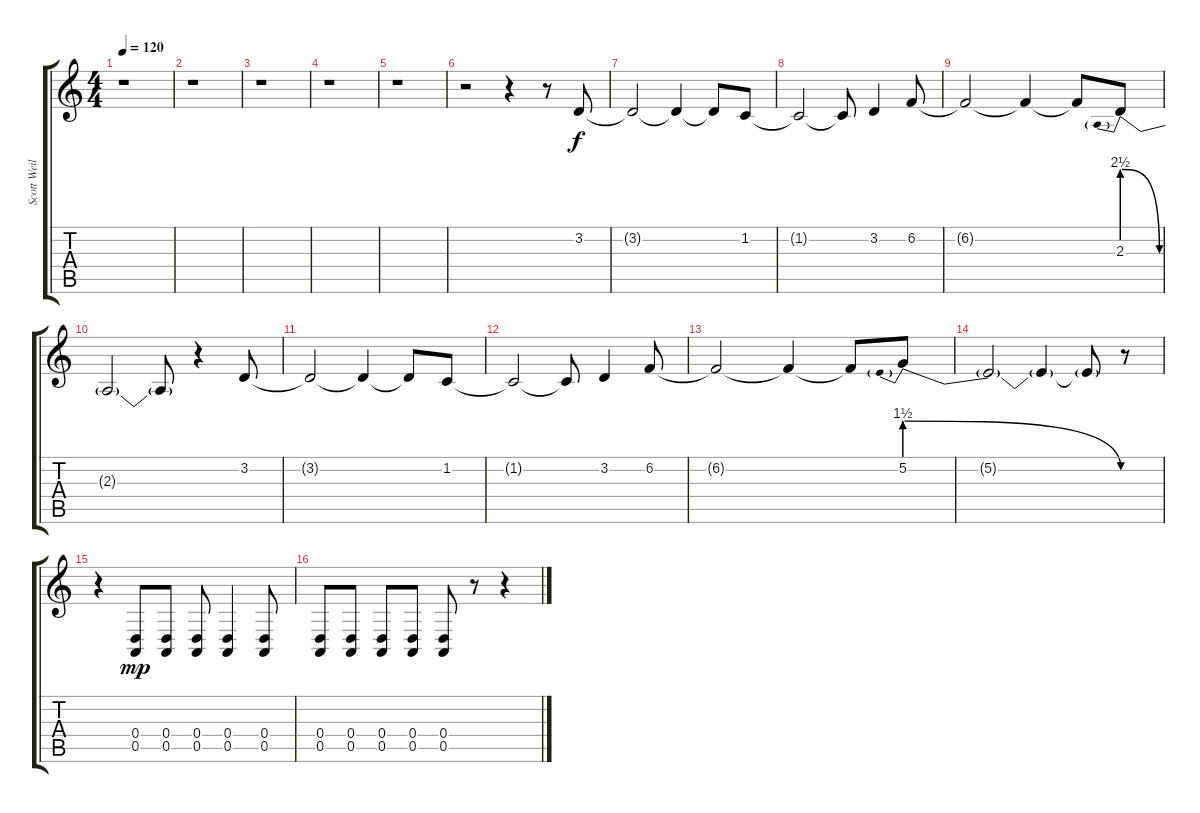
\track ("Scott Weiland" "Scott Weil") {instrument bassoon}
\staff {score tabs}
\tuning (E4 B3 G3 D3 A2 E2) {hide}
\ts (4 4)
\tempo 120
\clef g2
\ks c
r.1{dy f} |
r.1 |
r.1 |
r.1 |
r.1 |
r.2 r.4 r.8 3.2.8 |
3.2{t}.2 3.2{t}.4 3.2{t}.8 1.2.8 |
1.2{t}.2 1.2{t}.8 3.2.4 6.2.8 |
6.2{t}.2 6.2{t}.4 6.2{t}.8 2.3{be (prebendrelease 0 10 60 0)}.8 |
2.3{t}.2 2.3{t}.8 r.4 3.2.8 |
3.2{t}.2 3.2{t}.4 3.2{t}.8 1.2.8 |
1.2{t}.2 1.2{t}.8 3.2.4 6.2.8 |
6.2{t}.2 6.2{t}.4 6.2{t}.8 5.2{be (prebendrelease 0 6 60 0)}.8 |
5.2{t}.2 5.2{t}.4 5.2{t}.8 r.8 |
r.4 (0.4 0.5).8{dy mp volume 7} (0.4 0.5).8 (0.4 0.5).8 (0.4 0.5).4 (0.4 0.5).8 |
(0.4 0.5).8 (0.4 0.5).8 (0.4 0.5).8 (0.4 0.5).8 (0.4 0.5).8 r.8 r.4
